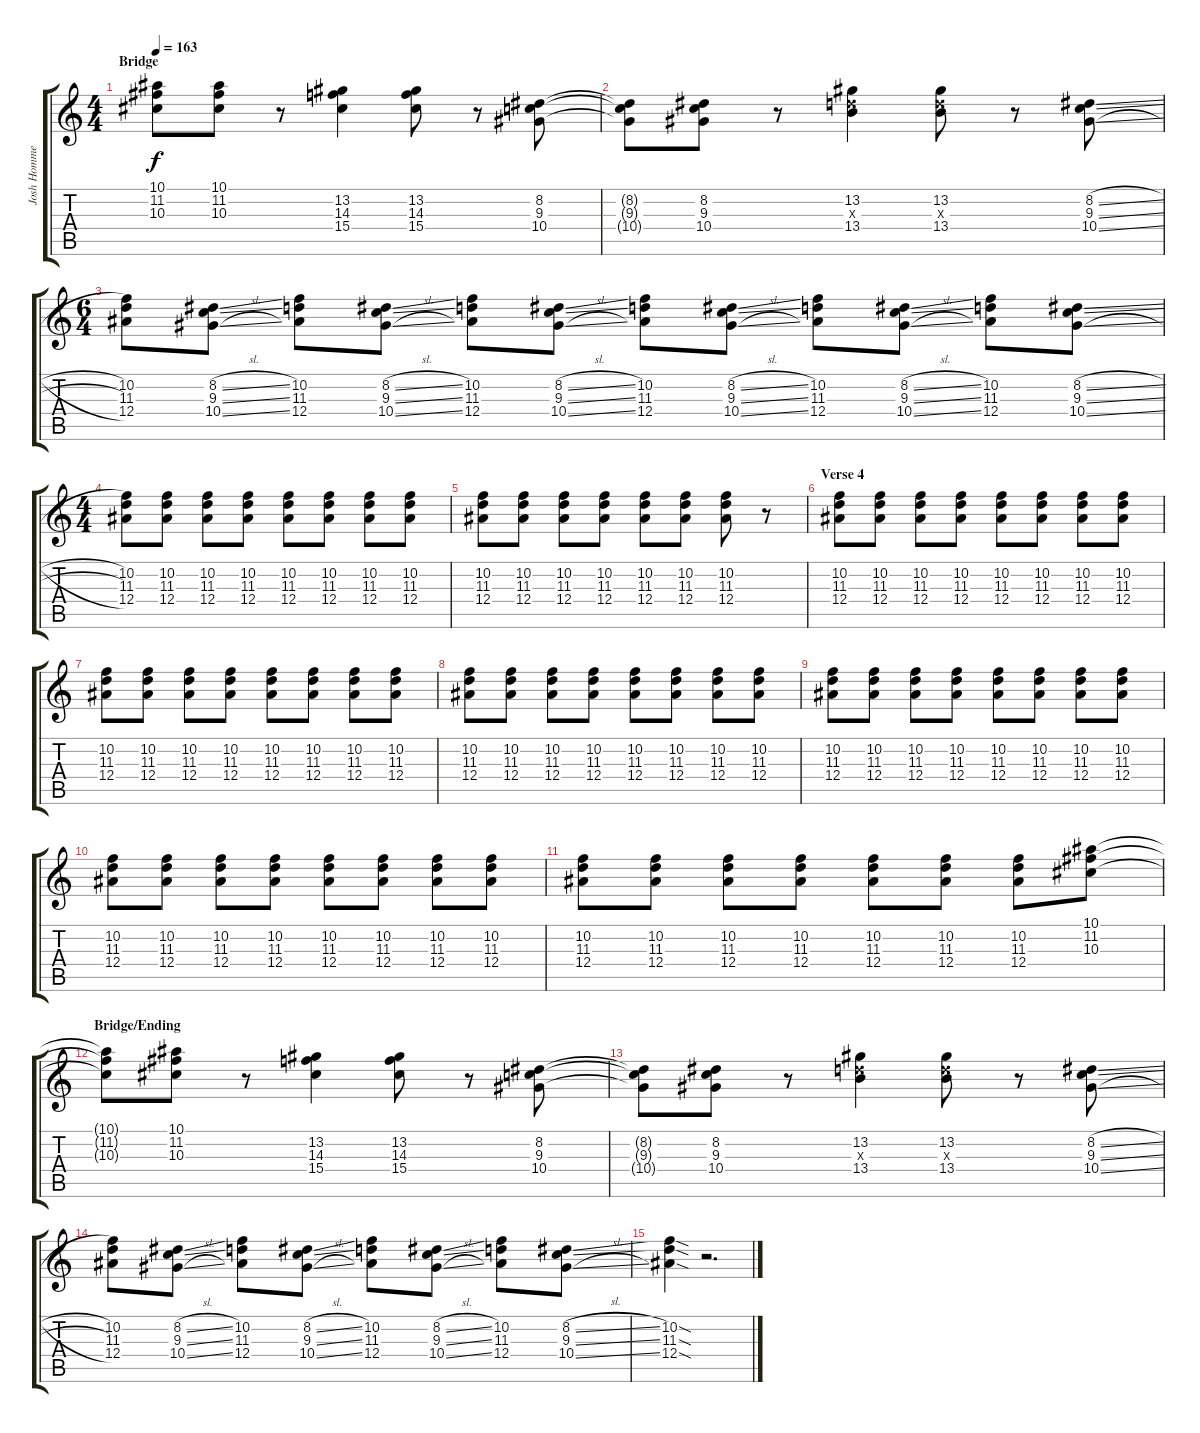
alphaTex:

\track ("Josh Homme (Guitar 2)" "Josh Homme") {instrument overdrivenguitar}
\staff {score tabs}
\tuning (C4 G3 Eb3 Bb2 F2 C2) {hide}
\ts (4 4)
\section ("" "Bridge")
\tempo 163
\clef g2
\ks c
(10.1{t} 11.2{t} 10.3{t}).8{dy f} (10.1 11.2 10.3).8 r.8 (13.2 14.3 15.4).4 (13.2 14.3 15.4).8 r.8 (8.2 9.3 10.4).8 |
(8.2{t} 9.3{t} 10.4{t}).8 (8.2 9.3 10.4).8 r.8 (13.2 11.3{x} 13.4).4 (13.2 11.3{x} 13.4).8 r.8 (8.2{sl} 9.3{sl} 10.4{sl}).8 |
\ts (6 4)
(10.2 11.3 12.4).8 (8.2{sl} 9.3{sl} 10.4{sl}).8 (10.2 11.3 12.4).8 (8.2{sl} 9.3{sl} 10.4{sl}).8 (10.2 11.3 12.4).8 (8.2{sl} 9.3{sl} 10.4{sl}).8 (10.2 11.3 12.4).8 (8.2{sl} 9.3{sl} 10.4{sl}).8 (10.2 11.3 12.4).8 (8.2{sl} 9.3{sl} 10.4{sl}).8 (10.2 11.3 12.4).8 (8.2{sl} 9.3{sl} 10.4{sl}).8 |
\ts (4 4)
(10.2 11.3 12.4).8 (10.2 11.3 12.4).8 (10.2 11.3 12.4).8 (10.2 11.3 12.4).8 (10.2 11.3 12.4).8 (10.2 11.3 12.4).8 (10.2 11.3 12.4).8 (10.2 11.3 12.4).8 |
(10.2 11.3 12.4).8 (10.2 11.3 12.4).8 (10.2 11.3 12.4).8 (10.2 11.3 12.4).8 (10.2 11.3 12.4).8 (10.2 11.3 12.4).8 (10.2 11.3 12.4).8 r.8 |
\section ("" "Verse 4")
(10.2 11.3 12.4).8 (10.2 11.3 12.4).8 (10.2 11.3 12.4).8 (10.2 11.3 12.4).8 (10.2 11.3 12.4).8 (10.2 11.3 12.4).8 (10.2 11.3 12.4).8 (10.2 11.3 12.4).8 |
(10.2 11.3 12.4).8 (10.2 11.3 12.4).8 (10.2 11.3 12.4).8 (10.2 11.3 12.4).8 (10.2 11.3 12.4).8 (10.2 11.3 12.4).8 (10.2 11.3 12.4).8 (10.2 11.3 12.4).8 |
(10.2 11.3 12.4).8 (10.2 11.3 12.4).8 (10.2 11.3 12.4).8 (10.2 11.3 12.4).8 (10.2 11.3 12.4).8 (10.2 11.3 12.4).8 (10.2 11.3 12.4).8 (10.2 11.3 12.4).8 |
(10.2 11.3 12.4).8 (10.2 11.3 12.4).8 (10.2 11.3 12.4).8 (10.2 11.3 12.4).8 (10.2 11.3 12.4).8 (10.2 11.3 12.4).8 (10.2 11.3 12.4).8 (10.2 11.3 12.4).8 |
(10.2 11.3 12.4).8 (10.2 11.3 12.4).8 (10.2 11.3 12.4).8 (10.2 11.3 12.4).8 (10.2 11.3 12.4).8 (10.2 11.3 12.4).8 (10.2 11.3 12.4).8 (10.2 11.3 12.4).8 |
(10.2 11.3 12.4).8 (10.2 11.3 12.4).8 (10.2 11.3 12.4).8 (10.2 11.3 12.4).8 (10.2 11.3 12.4).8 (10.2 11.3 12.4).8 (10.2 11.3 12.4).8 (10.1 11.2 10.3).8 |
\section ("" "Bridge/Ending")
(10.1{t} 11.2{t} 10.3{t}).8 (10.1 11.2 10.3).8 r.8 (13.2 14.3 15.4).4 (13.2 14.3 15.4).8 r.8 (8.2 9.3 10.4).8 |
(8.2{t} 9.3{t} 10.4{t}).8 (8.2 9.3 10.4).8 r.8 (13.2 11.3{x} 13.4).4 (13.2 11.3{x} 13.4).8 r.8 (8.2{sl} 9.3{sl} 10.4{sl}).8 |
(10.2 11.3 12.4).8 (8.2{sl} 9.3{sl} 10.4{sl}).8 (10.2 11.3 12.4).8 (8.2{sl} 9.3{sl} 10.4{sl}).8 (10.2 11.3 12.4).8 (8.2{sl} 9.3{sl} 10.4{sl}).8 (10.2 11.3 12.4).8 (8.2{sl} 9.3{sl} 10.4{sl}).8 |
(10.2{sod} 11.3{sod} 12.4{sod}).4 r.2{d}
